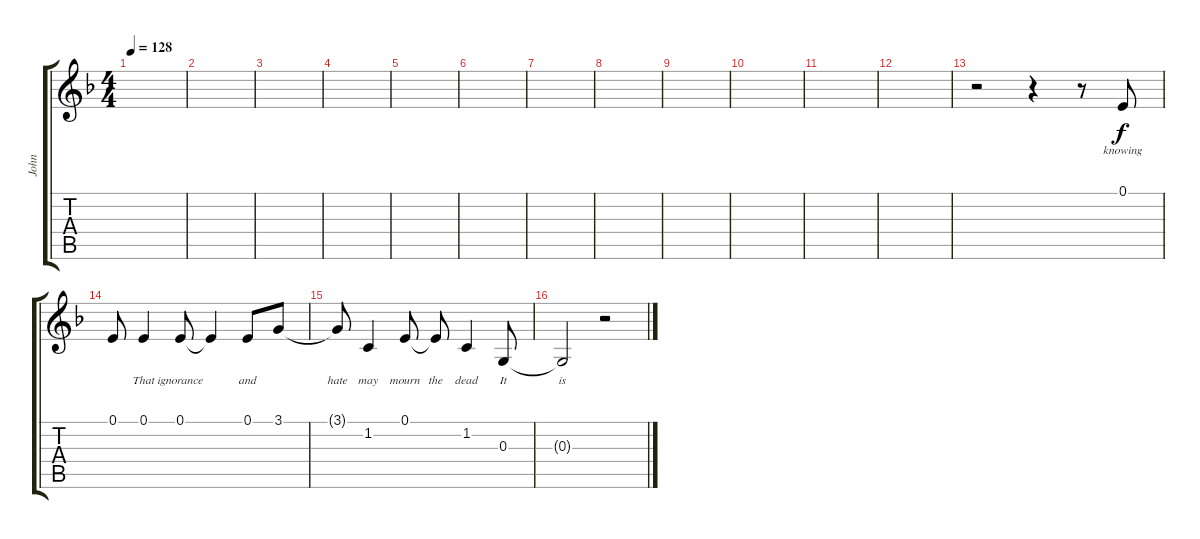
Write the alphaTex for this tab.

\track ("John" "John") {instrument lead6voice}
\staff {score tabs}
\tuning (E4 B3 G3 D3 A2 E2) {hide}
\ts (4 4)
\tempo 128
\clef g2
\ks f
|
|
|
|
|
|
|
|
|
|
|
|
r.2 r.4 r.8 0.1.8{lyrics (0 "knowing") lyrics (1 "") lyrics (2 "") lyrics (3 "") lyrics (4 "")} |
0.1.8{lyrics (0 "") lyrics (1 "") lyrics (2 "") lyrics (3 "") lyrics (4 "")} 0.1.4{lyrics (0 "That") lyrics (1 "") lyrics (2 "") lyrics (3 "") lyrics (4 "")} 0.1.8{lyrics (0 "ignorance") lyrics (1 "") lyrics (2 "") lyrics (3 "") lyrics (4 "")} 0.1{t}.4{lyrics (0 "") lyrics (1 "") lyrics (2 "") lyrics (3 "") lyrics (4 "")} 0.1.8{lyrics (0 "and") lyrics (1 "") lyrics (2 "") lyrics (3 "") lyrics (4 "")} 3.1.8{lyrics (0 "") lyrics (1 "") lyrics (2 "") lyrics (3 "") lyrics (4 "")} |
3.1{t}.8{lyrics (0 "hate") lyrics (1 "") lyrics (2 "") lyrics (3 "") lyrics (4 "")} 1.2.4{lyrics (0 "may") lyrics (1 "") lyrics (2 "") lyrics (3 "") lyrics (4 "")} 0.1.8{lyrics (0 "mourn") lyrics (1 "") lyrics (2 "") lyrics (3 "") lyrics (4 "")} 0.1{t}.8{lyrics (0 "the") lyrics (1 "") lyrics (2 "") lyrics (3 "") lyrics (4 "")} 1.2.4{lyrics (0 "dead") lyrics (1 "") lyrics (2 "") lyrics (3 "") lyrics (4 "")} 0.3.8{lyrics (0 "It") lyrics (1 "") lyrics (2 "") lyrics (3 "") lyrics (4 "")} |
0.3{t}.2{lyrics (0 "is") lyrics (1 "") lyrics (2 "") lyrics (3 "") lyrics (4 "")} r.2
